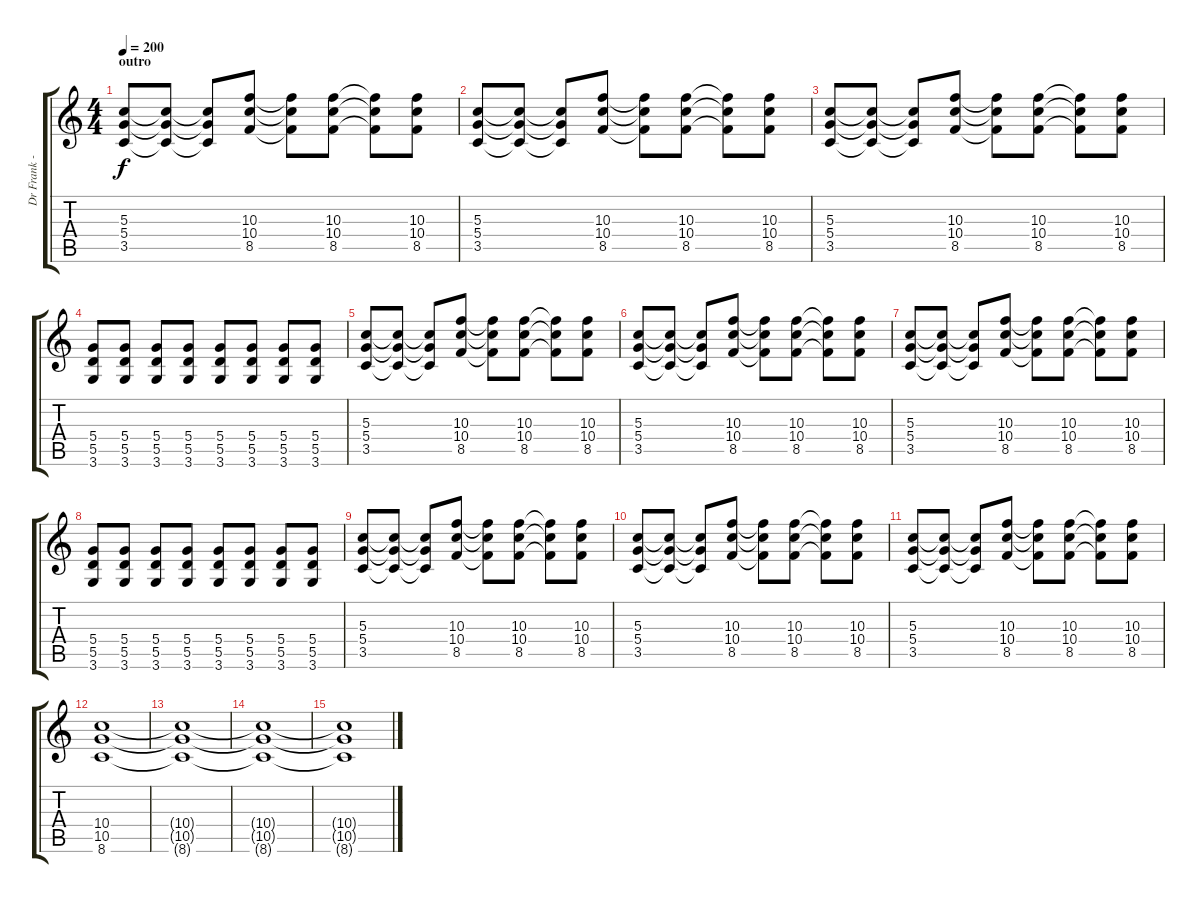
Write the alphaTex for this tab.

\track ("Dr Frank - Guitar, Vocals" "Dr Frank -") {instrument distortionguitar}
\staff {score tabs}
\tuning (E4 B3 G3 D3 A2 E2) {hide}
\ts (4 4)
\section ("" "outro")
\tempo 200
\clef g2
\ks c
(5.3 5.4 3.5).8{dy f} (5.3{t} 5.4{t} 3.5{t}).8 (5.3{t} 5.4{t} 3.5{t}).8 (10.3 10.4 8.5).8 (10.3{t} 10.4{t} 8.5{t}).8 (10.3 10.4 8.5).8 (10.3{t} 10.4{t} 8.5{t}).8 (10.3 10.4 8.5).8 |
(5.3 5.4 3.5).8 (5.3{t} 5.4{t} 3.5{t}).8 (5.3{t} 5.4{t} 3.5{t}).8 (10.3 10.4 8.5).8 (10.3{t} 10.4{t} 8.5{t}).8 (10.3 10.4 8.5).8 (10.3{t} 10.4{t} 8.5{t}).8 (10.3 10.4 8.5).8 |
(5.3 5.4 3.5).8 (5.3{t} 5.4{t} 3.5{t}).8 (5.3{t} 5.4{t} 3.5{t}).8 (10.3 10.4 8.5).8 (10.3{t} 10.4{t} 8.5{t}).8 (10.3 10.4 8.5).8 (10.3{t} 10.4{t} 8.5{t}).8 (10.3 10.4 8.5).8 |
(5.4 5.5 3.6).8 (5.4 5.5 3.6).8 (5.4 5.5 3.6).8 (5.4 5.5 3.6).8 (5.4 5.5 3.6).8 (5.4 5.5 3.6).8 (5.4 5.5 3.6).8 (5.4 5.5 3.6).8 |
(5.3 5.4 3.5).8 (5.3{t} 5.4{t} 3.5{t}).8 (5.3{t} 5.4{t} 3.5{t}).8 (10.3 10.4 8.5).8 (10.3{t} 10.4{t} 8.5{t}).8 (10.3 10.4 8.5).8 (10.3{t} 10.4{t} 8.5{t}).8 (10.3 10.4 8.5).8 |
(5.3 5.4 3.5).8 (5.3{t} 5.4{t} 3.5{t}).8 (5.3{t} 5.4{t} 3.5{t}).8 (10.3 10.4 8.5).8 (10.3{t} 10.4{t} 8.5{t}).8 (10.3 10.4 8.5).8 (10.3{t} 10.4{t} 8.5{t}).8 (10.3 10.4 8.5).8 |
(5.3 5.4 3.5).8 (5.3{t} 5.4{t} 3.5{t}).8 (5.3{t} 5.4{t} 3.5{t}).8 (10.3 10.4 8.5).8 (10.3{t} 10.4{t} 8.5{t}).8 (10.3 10.4 8.5).8 (10.3{t} 10.4{t} 8.5{t}).8 (10.3 10.4 8.5).8 |
(5.4 5.5 3.6).8 (5.4 5.5 3.6).8 (5.4 5.5 3.6).8 (5.4 5.5 3.6).8 (5.4 5.5 3.6).8 (5.4 5.5 3.6).8 (5.4 5.5 3.6).8 (5.4 5.5 3.6).8 |
(5.3 5.4 3.5).8 (5.3{t} 5.4{t} 3.5{t}).8 (5.3{t} 5.4{t} 3.5{t}).8 (10.3 10.4 8.5).8 (10.3{t} 10.4{t} 8.5{t}).8 (10.3 10.4 8.5).8 (10.3{t} 10.4{t} 8.5{t}).8 (10.3 10.4 8.5).8 |
(5.3 5.4 3.5).8 (5.3{t} 5.4{t} 3.5{t}).8 (5.3{t} 5.4{t} 3.5{t}).8 (10.3 10.4 8.5).8 (10.3{t} 10.4{t} 8.5{t}).8 (10.3 10.4 8.5).8 (10.3{t} 10.4{t} 8.5{t}).8 (10.3 10.4 8.5).8 |
(5.3 5.4 3.5).8 (5.3{t} 5.4{t} 3.5{t}).8 (5.3{t} 5.4{t} 3.5{t}).8 (10.3 10.4 8.5).8 (10.3{t} 10.4{t} 8.5{t}).8 (10.3 10.4 8.5).8 (10.3{t} 10.4{t} 8.5{t}).8 (10.3 10.4 8.5).8 |
(10.4 10.5 8.6).1 |
(10.4{t} 10.5{t} 8.6{t}).1 |
(10.4{t} 10.5{t} 8.6{t}).1 |
(10.4{t} 10.5{t} 8.6{t}).1
